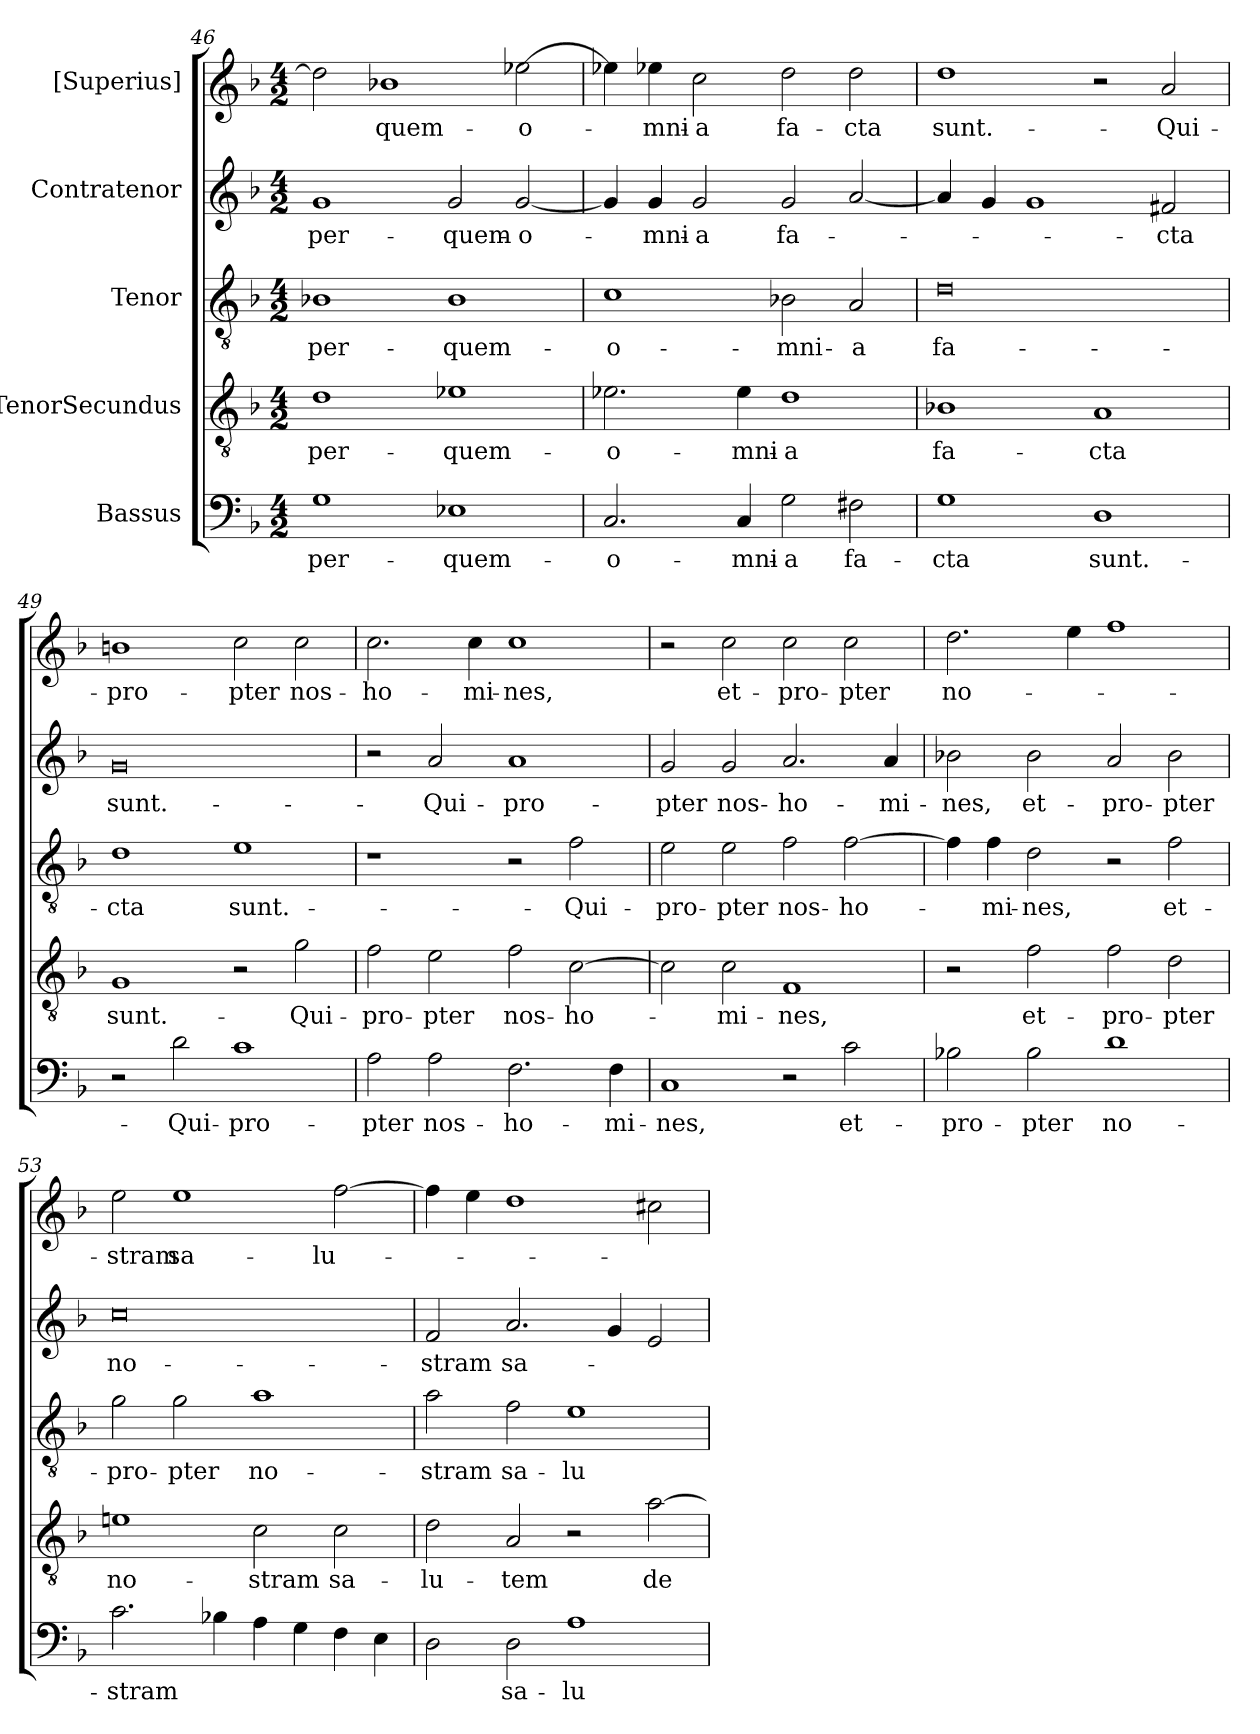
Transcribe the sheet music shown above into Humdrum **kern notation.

**kern	**text	**kern	**text	**kern	**text	**kern	**text	**kern	**text
*part5	*part5	*part4	*part4	*part3	*part3	*part2	*part2	*part1	*part1
*staff5	*staff5	*staff4	*staff4	*staff3	*staff3	*staff2	*staff2	*staff1	*staff1
*I"Bassus	*	*I"TenorSecundus	*	*I"Tenor	*	*I"Contratenor	*	*I"[Superius]	*
*clefF4	*	*clefGv2	*	*clefGv2	*	*clefG2	*	*clefG2	*
*k[b-]	*	*k[b-]	*	*k[b-]	*	*k[b-]	*	*k[b-]	*
*M4/2	*	*M4/2	*	*M4/2	*	*M4/2	*	*M4/2	*
=46	=46	=46	=46	=46	=46	=46	=46	=46	=46
1G\	per-	1d\	per-	1B-X\	per-	1g/	per-	2dd\]	.
.	.	.	.	.	.	.	.	1b-X\	quem-
1E-X\	quem-	1e-X\	quem-	1B-\	quem-	2g/	quem-	.	.
.	.	.	.	.	.	[2g/	o-	[2ee-X\	o-
=47	=47	=47	=47	=47	=47	=47	=47	=47	=47
2.C/	o-	2.e-X\	o-	1c\	o-	4g/]	.	4ee-X\]	.
.	.	.	.	.	.	4g/	-mni-	4ee-X\	-mni-
.	.	.	.	.	.	2g/	-a	2cc\	-a
4C/	-mni-	4e-\	-mni-	.	.	.	.	.	.
2G\	-a	1d\	-a	2B-X\	-mni-	2g/	fa-	2dd\	fa-
2F#X\	fa-	.	.	2A/	-a	[2a/	.	2dd\	-cta
=48	=48	=48	=48	=48	=48	=48	=48	=48	=48
1G\	-cta	1B-X\	fa-	0d\	fa-	4a/]	.	1dd\	sunt.-
.	.	.	.	.	.	4g/	.	.	.
.	.	.	.	.	.	1g/	.	.	.
1D\	sunt.-	1A/	-cta	.	.	.	.	2r	.
.	.	.	.	.	.	2f#X/	-cta	2a/	Qui-
=49	=49	=49	=49	=49	=49	=49	=49	=49	=49
2r	.	1G/	sunt.-	1d\	-cta	0g/	sunt.-	1b\	pro-
2d\	Qui-	.	.	.	.	.	.	.	.
1c\	pro-	2r	.	1e\	sunt.-	.	.	2cc\	-pter
.	.	2g\	Qui-	.	.	.	.	2cc\	nos-
=50	=50	=50	=50	=50	=50	=50	=50	=50	=50
2A\	-pter	2f\	pro-	1r	.	2r	.	2.cc\	ho-
2A\	nos-	2e\	-pter	.	.	2a/	Qui-	.	.
.	.	.	.	.	.	.	.	4cc\	-mi-
2.F\	ho-	2f\	nos-	2r	.	1a/	pro-	1cc\	-nes,
.	.	[2c\	ho-	2f\	Qui-	.	.	.	.
4F\	-mi-	.	.	.	.	.	.	.	.
=51	=51	=51	=51	=51	=51	=51	=51	=51	=51
1C/	-nes,	2c\]	.	2e\	pro-	2g/	-pter	2r	.
.	.	2c\	-mi-	2e\	-pter	2g/	nos-	2cc\	et-
2r	.	1F/	-nes,	2f\	nos-	2.a/	ho-	2cc\	pro-
2c\	et-	.	.	[2f\	ho-	.	.	2cc\	-pter
.	.	.	.	.	.	4a/	-mi-	.	.
=52	=52	=52	=52	=52	=52	=52	=52	=52	=52
2B-X\	pro-	2r	.	4f\]	.	2b-X\	-nes,	2.dd\	no-
.	.	.	.	4f\	-mi-	.	.	.	.
2B-\	-pter	2f\	et-	2d\	-nes,	2b-\	et-	.	.
.	.	.	.	.	.	.	.	4ee\	.
1d\	no-	2f\	pro-	2r	.	2a/	pro-	1ff\	.
.	.	2d\	-pter	2f\	et-	2b-\	-pter	.	.
=53	=53	=53	=53	=53	=53	=53	=53	=53	=53
2.c\	-stram	1en\	no-	2g\	pro-	0cc\	no-	2ee\	-stram
.	.	.	.	2g\	-pter	.	.	1ee\	sa-
4B-X\	.	.	.	.	.	.	.	.	.
4A\	.	2c\	-stram	1a\	no-	.	.	.	.
4G\	.	.	.	.	.	.	.	.	.
4F\	.	2c\	sa-	.	.	.	.	[2ff\	-lu-
4E\	.	.	.	.	.	.	.	.	.
=54	=54	=54	=54	=54	=54	=54	=54	=54	=54
2D\	.	2d\	-lu-	2a\	-stram	2f/	-stram	4ff\]	.
.	.	.	.	.	.	.	.	4ee\	.
2D\	sa-	2A/	-tem	2f\	sa-	2.a/	sa-	1dd\	.
1A\	-lu-	2r	.	1e\	-lu-	.	.	.	.
.	.	.	.	.	.	4g/	.	.	.
.	.	[2a\	de-	.	.	2e/	.	2cc#X\	.
=	=	=	=	=	=	=	=	=	=
*-	*-	*-	*-	*-	*-	*-	*-	*-	*-
